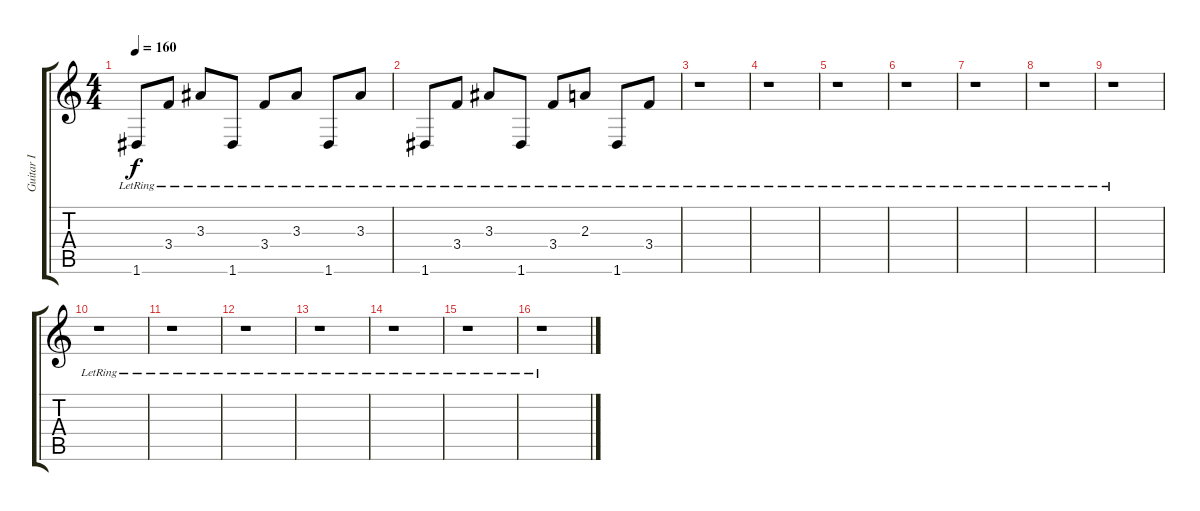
\track ("Guitar I" "Guitar I") {instrument electricguitarmuted}
\staff {score tabs}
\tuning (E4 B3 G3 D3 A2 D2) {hide}
\ts (4 4)
\tempo 160
\clef g2
\ks c
1.6{lr}.8{dy f} 3.4{lr}.8 3.3{lr}.8 1.6{lr}.8 3.4{lr}.8 3.3{lr}.8 1.6{lr}.8 3.3{lr}.8 |
1.6{lr}.8 3.4{lr}.8 3.3{lr}.8 1.6{lr}.8 3.4{lr}.8 2.3{lr}.8 1.6{lr}.8 3.4{lr}.8 |
\section ("" " ")
r.1 |
r.1 |
r.1 |
r.1 |
r.1 |
r.1 |
r.1 |
r.1 |
r.1 |
r.1 |
r.1 |
r.1 |
r.1 |
r.1
